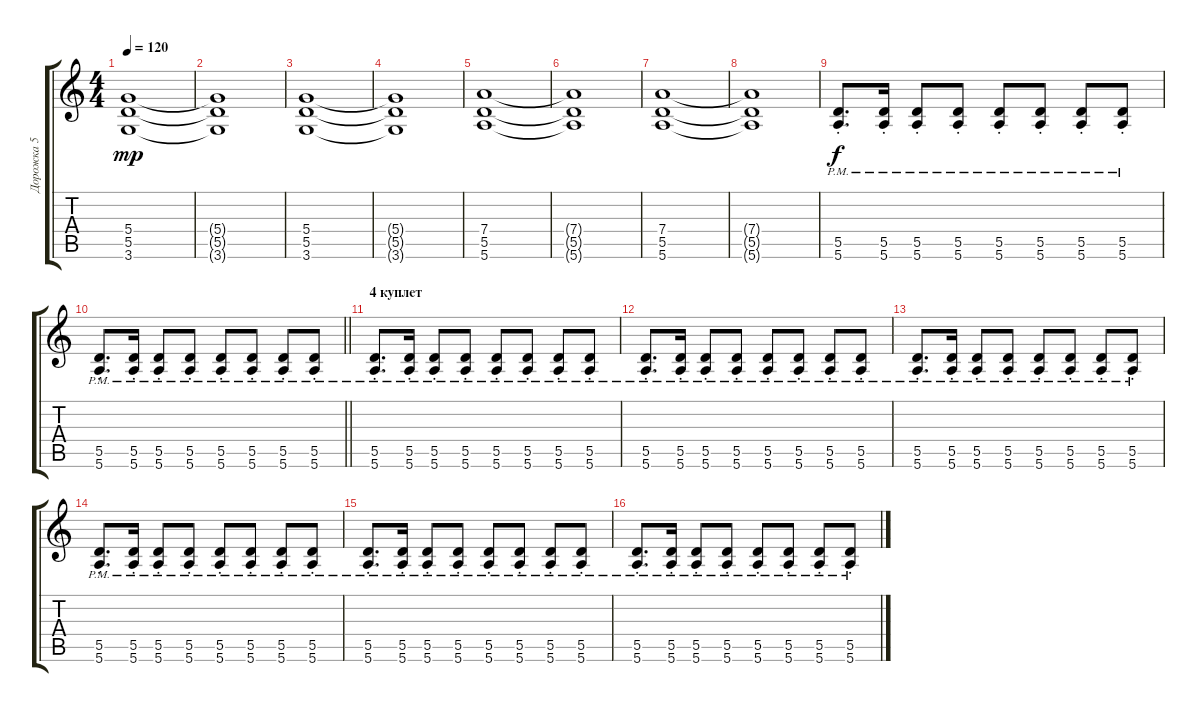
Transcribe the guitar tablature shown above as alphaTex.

\track ("Дорожка 5" "Дорожка 5") {instrument overdrivenguitar}
\staff {score tabs}
\tuning (E4 B3 G3 D3 A2 E2) {hide}
\ts (4 4)
\tempo 120
\clef g2
\ks c
(5.4 5.5 3.6).1{dy mp} |
(5.4{t} 5.5{t} 3.6{t}).1 |
(5.4 5.5 3.6).1 |
(5.4{t} 5.5{t} 3.6{t}).1 |
(7.4 5.5 5.6).1 |
(7.4{t} 5.5{t} 5.6{t}).1 |
(7.4 5.5 5.6).1 |
(7.4{t} 5.5{t} 5.6{t}).1 |
(5.5{pm st} 5.6{pm st}).8{d dy f} (5.5{pm st} 5.6{pm st}).16 (5.5{pm st} 5.6{pm st}).8 (5.5{pm st} 5.6{pm st}).8 (5.5{pm st} 5.6{pm st}).8 (5.5{pm st} 5.6{pm st}).8 (5.5{pm st} 5.6{pm st}).8 (5.5{pm st} 5.6{pm st}).8 |
\barLineRight lightlight
(5.5{pm st} 5.6{pm st}).8{d} (5.5{pm st} 5.6{pm st}).16 (5.5{pm st} 5.6{pm st}).8 (5.5{pm st} 5.6{pm st}).8 (5.5{pm st} 5.6{pm st}).8 (5.5{pm st} 5.6{pm st}).8 (5.5{pm st} 5.6{pm st}).8 (5.5{pm st} 5.6{pm st}).8 |
\section ("" "4 куплет")
(5.5{pm st} 5.6{pm st}).8{d} (5.5{pm st} 5.6{pm st}).16 (5.5{pm st} 5.6{pm st}).8 (5.5{pm st} 5.6{pm st}).8 (5.5{pm st} 5.6{pm st}).8 (5.5{pm st} 5.6{pm st}).8 (5.5{pm st} 5.6{pm st}).8 (5.5{pm st} 5.6{pm st}).8 |
(5.5{pm st} 5.6{pm st}).8{d} (5.5{pm st} 5.6{pm st}).16 (5.5{pm st} 5.6{pm st}).8 (5.5{pm st} 5.6{pm st}).8 (5.5{pm st} 5.6{pm st}).8 (5.5{pm st} 5.6{pm st}).8 (5.5{pm st} 5.6{pm st}).8 (5.5{pm st} 5.6{pm st}).8 |
(5.5{pm st} 5.6{pm st}).8{d} (5.5{pm st} 5.6{pm st}).16 (5.5{pm st} 5.6{pm st}).8 (5.5{pm st} 5.6{pm st}).8 (5.5{pm st} 5.6{pm st}).8 (5.5{pm st} 5.6{pm st}).8 (5.5{pm st} 5.6{pm st}).8 (5.5{pm st} 5.6{pm st}).8 |
(5.5{pm st} 5.6{pm st}).8{d} (5.5{pm st} 5.6{pm st}).16 (5.5{pm st} 5.6{pm st}).8 (5.5{pm st} 5.6{pm st}).8 (5.5{pm st} 5.6{pm st}).8 (5.5{pm st} 5.6{pm st}).8 (5.5{pm st} 5.6{pm st}).8 (5.5{pm st} 5.6{pm st}).8 |
(5.5{pm st} 5.6{pm st}).8{d} (5.5{pm st} 5.6{pm st}).16 (5.5{pm st} 5.6{pm st}).8 (5.5{pm st} 5.6{pm st}).8 (5.5{pm st} 5.6{pm st}).8 (5.5{pm st} 5.6{pm st}).8 (5.5{pm st} 5.6{pm st}).8 (5.5{pm st} 5.6{pm st}).8 |
(5.5{pm st} 5.6{pm st}).8{d} (5.5{pm st} 5.6{pm st}).16 (5.5{pm st} 5.6{pm st}).8 (5.5{pm st} 5.6{pm st}).8 (5.5{pm st} 5.6{pm st}).8 (5.5{pm st} 5.6{pm st}).8 (5.5{pm st} 5.6{pm st}).8 (5.5{pm st} 5.6{pm st}).8
